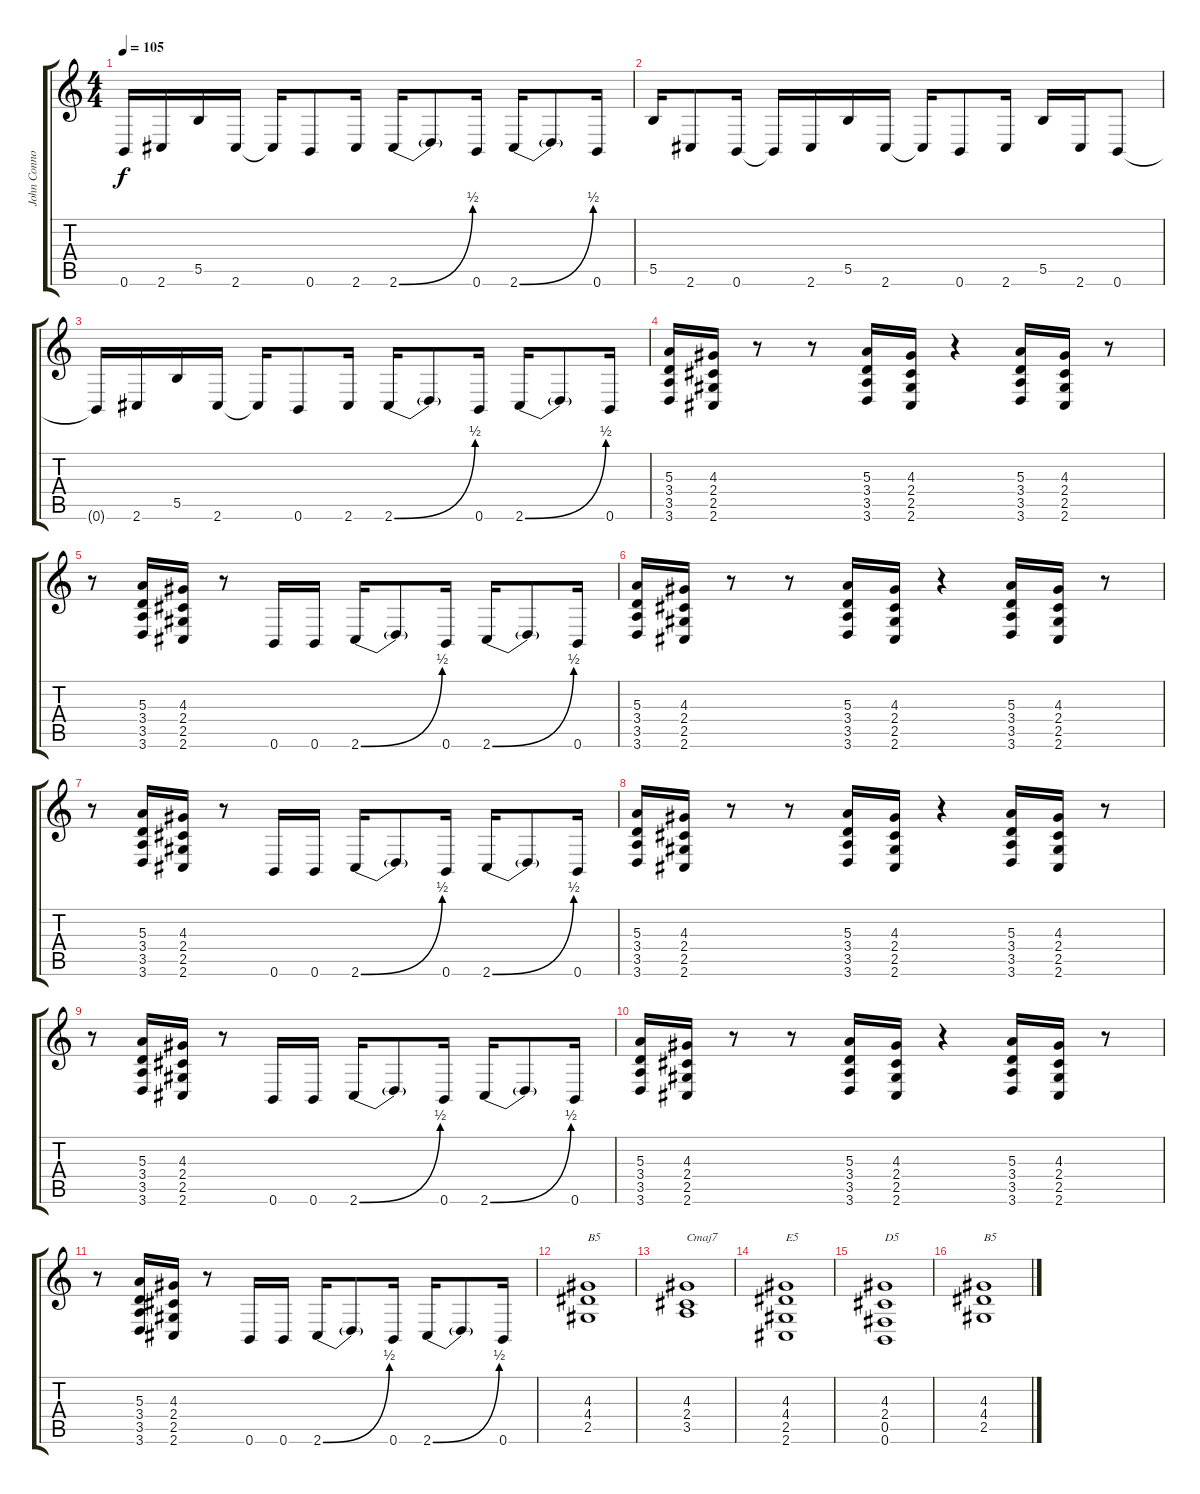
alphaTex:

\track ("John Connolly - Guitar 2" "John Conno") {instrument distortionguitar}
\staff {score tabs}
\tuning (Db4 Ab3 E3 B2 Gb2 B1) {hide}
\ts (4 4)
\tempo 105
\clef g2
\ks c
0.6{t}.16{dy f} 2.6.16 5.5.16 2.6.16 2.6{t}.16 0.6.8 2.6.16 2.6{be (bend 0 0 60 2)}.16 2.6{t}.8 0.6.16 2.6{be (bend 0 0 60 2)}.16 2.6{t}.8 0.6.16 |
5.5.16 2.6.8 0.6.16 0.6{t}.16 2.6.16 5.5.16 2.6.16 2.6{t}.16 0.6.8 2.6.16 5.5.16 2.6.16 0.6.8 |
0.6{t}.16 2.6.16 5.5.16 2.6.16 2.6{t}.16 0.6.8 2.6.16 2.6{be (bend 0 0 60 2)}.16 2.6{t}.8 0.6.16 2.6{be (bend 0 0 60 2)}.16 2.6{t}.8 0.6.16 |
(5.3 3.4 3.5 3.6).16 (4.3 2.4 2.5 2.6).16 r.8 r.8 (5.3 3.4 3.5 3.6).16 (4.3 2.4 2.5 2.6).16 r.4 (5.3 3.4 3.5 3.6).16 (4.3 2.4 2.5 2.6).16 r.8 |
r.8 (5.3 3.4 3.5 3.6).16 (4.3 2.4 2.5 2.6).16 r.8 0.6.16 0.6.16 2.6{be (bend 0 0 60 2)}.16 2.6{t}.8 0.6.16 2.6{be (bend 0 0 60 2)}.16 2.6{t}.8 0.6.16 |
(5.3 3.4 3.5 3.6).16 (4.3 2.4 2.5 2.6).16 r.8 r.8 (5.3 3.4 3.5 3.6).16 (4.3 2.4 2.5 2.6).16 r.4 (5.3 3.4 3.5 3.6).16 (4.3 2.4 2.5 2.6).16 r.8 |
r.8 (5.3 3.4 3.5 3.6).16 (4.3 2.4 2.5 2.6).16 r.8 0.6.16 0.6.16 2.6{be (bend 0 0 60 2)}.16 2.6{t}.8 0.6.16 2.6{be (bend 0 0 60 2)}.16 2.6{t}.8 0.6.16 |
(5.3 3.4 3.5 3.6).16 (4.3 2.4 2.5 2.6).16 r.8 r.8 (5.3 3.4 3.5 3.6).16 (4.3 2.4 2.5 2.6).16 r.4 (5.3 3.4 3.5 3.6).16 (4.3 2.4 2.5 2.6).16 r.8 |
r.8 (5.3 3.4 3.5 3.6).16 (4.3 2.4 2.5 2.6).16 r.8 0.6.16 0.6.16 2.6{be (bend 0 0 60 2)}.16 2.6{t}.8 0.6.16 2.6{be (bend 0 0 60 2)}.16 2.6{t}.8 0.6.16 |
(5.3 3.4 3.5 3.6).16 (4.3 2.4 2.5 2.6).16 r.8 r.8 (5.3 3.4 3.5 3.6).16 (4.3 2.4 2.5 2.6).16 r.4 (5.3 3.4 3.5 3.6).16 (4.3 2.4 2.5 2.6).16 r.8 |
r.8 (5.3 3.4 3.5 3.6).16 (4.3 2.4 2.5 2.6).16 r.8 0.6.16 0.6.16 2.6{be (bend 0 0 60 2)}.16 2.6{t}.8 0.6.16 2.6{be (bend 0 0 60 2)}.16 2.6{t}.8 0.6.16 |
(4.3 4.4 2.5).1{txt "B5"} |
(4.3 2.4 3.5).1{txt "Cmaj7"} |
(4.3 4.4 2.5 2.6).1{txt "E5"} |
(4.3 2.4 0.5 0.6).1{txt "D5"} |
(4.3 4.4 2.5).1{txt "B5"}
